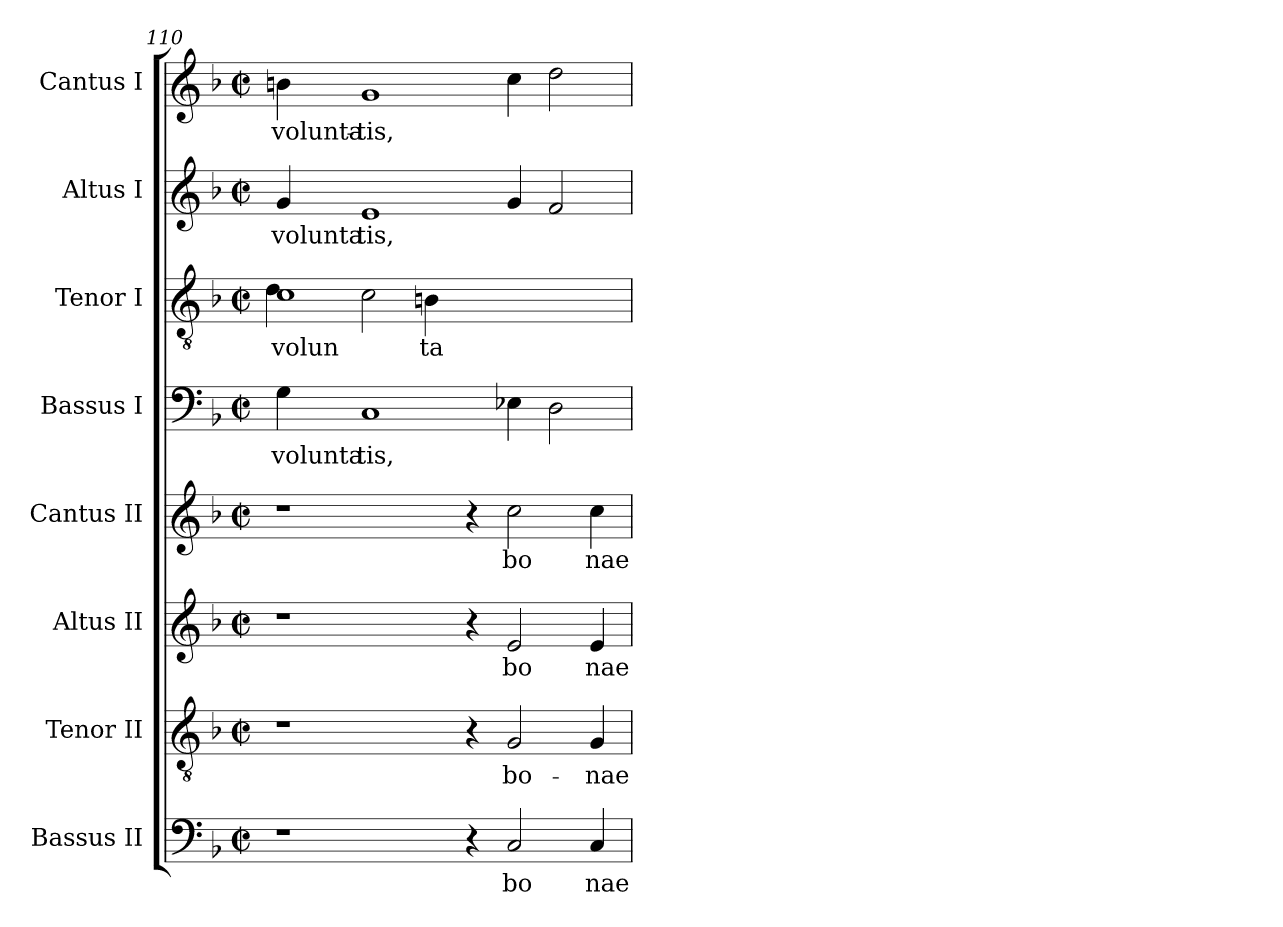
**kern	**text	**kern	**text	**kern	**text	**kern	**text	**kern	**text	**kern	**text	**kern	**text	**kern	**text
*part8	*part8	*part7	*part7	*part6	*part6	*part5	*part5	*part4	*part4	*part3	*part3	*part2	*part2	*part1	*part1
*staff8	*staff8	*staff7	*staff7	*staff6	*staff6	*staff5	*staff5	*staff4	*staff4	*staff3	*staff3	*staff2	*staff2	*staff1	*staff1
*I"Bassus II	*	*I"Tenor II	*	*I"Altus II	*	*I"Cantus II	*	*I"Bassus I	*	*I"Tenor I	*	*I"Altus I	*	*I"Cantus I	*
*clefF4	*	*clefGv2	*	*clefG2	*	*clefG2	*	*clefF4	*	*clefGv2	*	*clefG2	*	*clefG2	*
*k[b-]	*	*k[b-]	*	*k[b-]	*	*k[b-]	*	*k[b-]	*	*k[b-]	*	*k[b-]	*	*k[b-]	*
*F:	*	*F:	*	*F:	*	*F:	*	*F:	*	*F:	*	*F:	*	*F:	*
*M2/2	*	*M2/2	*	*M2/2	*	*M2/2	*	*M2/2	*	*M2/2	*	*M2/2	*	*M2/2	*
*met(c|)	*	*met(c|)	*	*met(c|)	*	*met(c|)	*	*met(c|)	*	*met(c|)	*	*met(c|)	*	*met(c|)	*
=110	=110	=110	=110	=110	=110	=110	=110	=110	=110	=110	=110	=110	=110	=110	=110
!	!	!	!	!	!	!	!	!	!LO:LY:b	!	!LO:LY:b:cj	!	!	!	!
*	*	*	*	*	*	*	*	*	*	*^	*	*	*	*	*
!	!	!	!	!	!	!	!	!	!	!	!	!LO:LY:b	!	!LO:LY:b	!	!LO:LY:b
1r	.	1r	.	1r	.	1r	.	4G\	volunta	1c	4d\	volun-	4g/	volunta	4bn\	volunta-
!	!	!	!	!	!	!	!	!	!LO:LY:b:cj	!	!	!	!	!LO:LY:b:cj	!	!LO:LY:b:cj
.	.	.	.	.	.	.	.	1C	tis,	.	2c\	.	1e	tis,	1g	-tis,
!	!	!	!	!	!	!	!	!	!	!	!	!LO:LY:b:cj	!	!	!	!
.	.	.	.	.	.	.	.	.	.	.	4Bn\	-ta-	.	.	.	.
4r	.	4r	.	4r	.	4r	.	.	.	1ryy	1ryy	.	.	.	.	.
!	!LO:LY:b:cj	!	!LO:LY:b:cj	!	!LO:LY:b:cj	!	!LO:LY:b:cj	!	!	!	!	!	!	!	!	!
2C/	bo	2G/	bo-	2e/	bo	2cc\	bo	4E-X\	.	.	.	.	4g/	.	4cc\	.
.	.	.	.	.	.	.	.	2D\	.	.	.	.	2f/	.	2dd\	.
!	!LO:LY:b:cj	!	!LO:LY:b:cj	!	!LO:LY:b:cj	!	!LO:LY:b:cj	!	!	!	!	!	!	!	!	!
4C/	nae	4G/	-nae	4e/	nae	4cc\	nae	.	.	.	.	.	.	.	.	.
*	*	*	*	*	*	*	*	*	*	*v	*v	*	*	*	*	*
=	=	=	=	=	=	=	=	=	=	=	=	=	=	=	=
*-	*-	*-	*-	*-	*-	*-	*-	*-	*-	*-	*-	*-	*-	*-	*-
